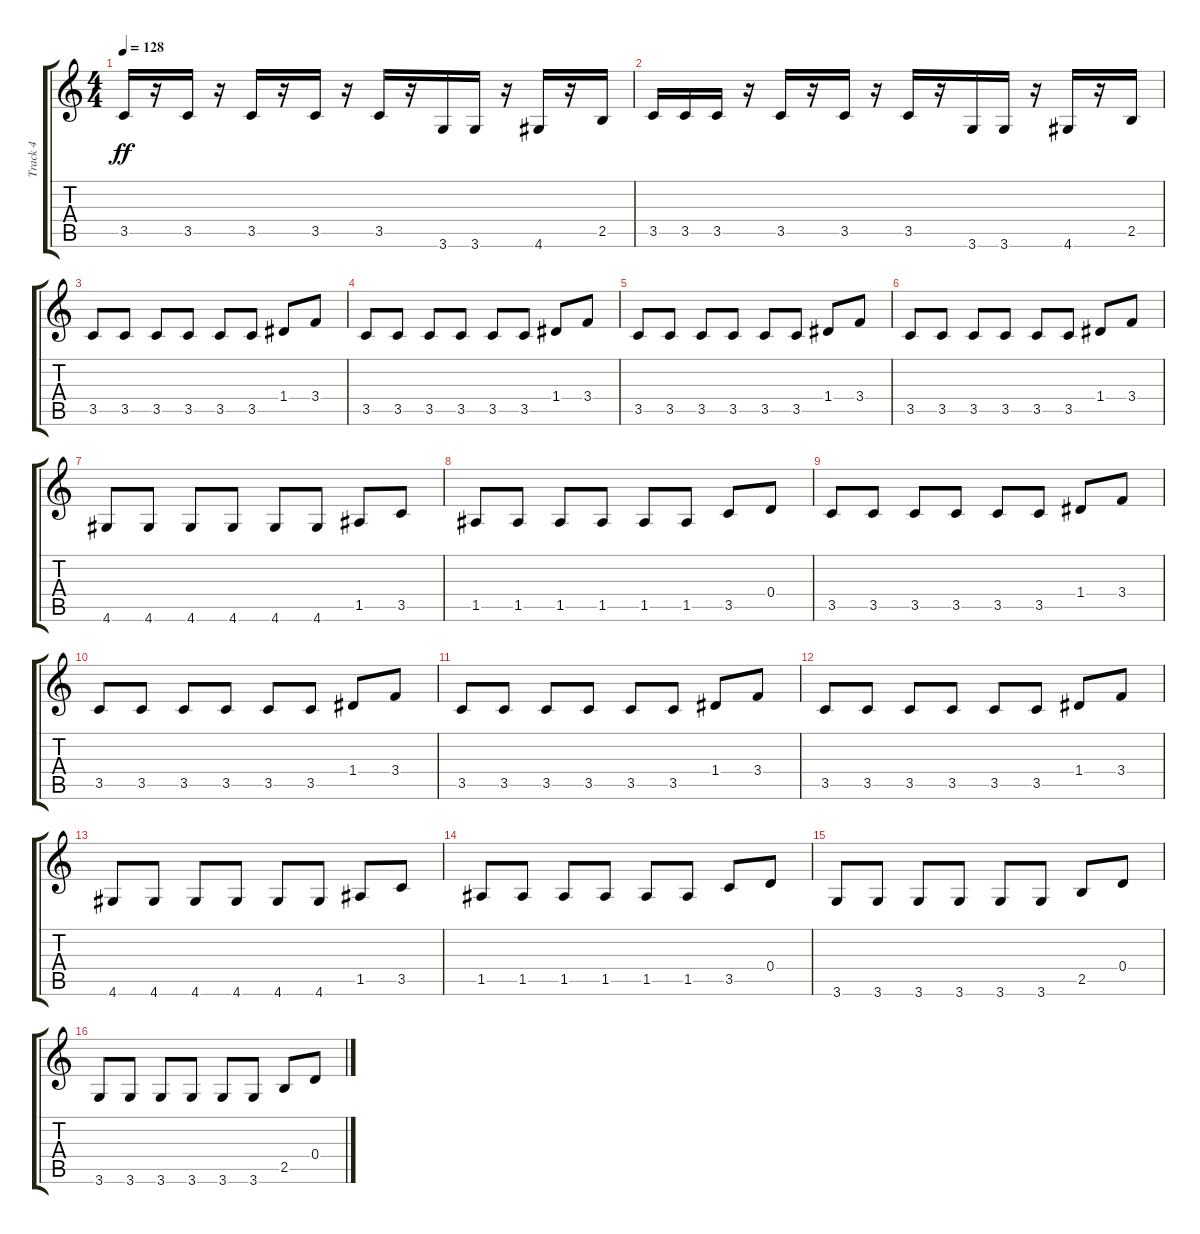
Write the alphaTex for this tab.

\track ("Track 4" "Track 4") {instrument electricbassfinger}
\staff {score tabs}
\tuning (E4 B3 G3 D3 A2 E2) {hide}
\ts (4 4)
\tempo 128
\clef g2
\ks c
3.5.16{dy ff} r.16 3.5.16 r.16 3.5.16 r.16 3.5.16 r.16 3.5.16 r.16 3.6.16 3.6.16 r.16 4.6.16 r.16 2.5.16 |
3.5.16 3.5.16 3.5.16 r.16 3.5.16 r.16 3.5.16 r.16 3.5.16 r.16 3.6.16 3.6.16 r.16 4.6.16 r.16 2.5.16 |
3.5.8 3.5.8 3.5.8 3.5.8 3.5.8 3.5.8 1.4.8 3.4.8 |
3.5.8 3.5.8 3.5.8 3.5.8 3.5.8 3.5.8 1.4.8 3.4.8 |
3.5.8 3.5.8 3.5.8 3.5.8 3.5.8 3.5.8 1.4.8 3.4.8 |
3.5.8 3.5.8 3.5.8 3.5.8 3.5.8 3.5.8 1.4.8 3.4.8 |
4.6.8 4.6.8 4.6.8 4.6.8 4.6.8 4.6.8 1.5.8 3.5.8 |
1.5.8 1.5.8 1.5.8 1.5.8 1.5.8 1.5.8 3.5.8 0.4.8 |
3.5.8 3.5.8 3.5.8 3.5.8 3.5.8 3.5.8 1.4.8 3.4.8 |
3.5.8 3.5.8 3.5.8 3.5.8 3.5.8 3.5.8 1.4.8 3.4.8 |
3.5.8 3.5.8 3.5.8 3.5.8 3.5.8 3.5.8 1.4.8 3.4.8 |
3.5.8 3.5.8 3.5.8 3.5.8 3.5.8 3.5.8 1.4.8 3.4.8 |
4.6.8 4.6.8 4.6.8 4.6.8 4.6.8 4.6.8 1.5.8 3.5.8 |
1.5.8 1.5.8 1.5.8 1.5.8 1.5.8 1.5.8 3.5.8 0.4.8 |
3.6.8 3.6.8 3.6.8 3.6.8 3.6.8 3.6.8 2.5.8 0.4.8 |
3.6.8 3.6.8 3.6.8 3.6.8 3.6.8 3.6.8 2.5.8 0.4.8
